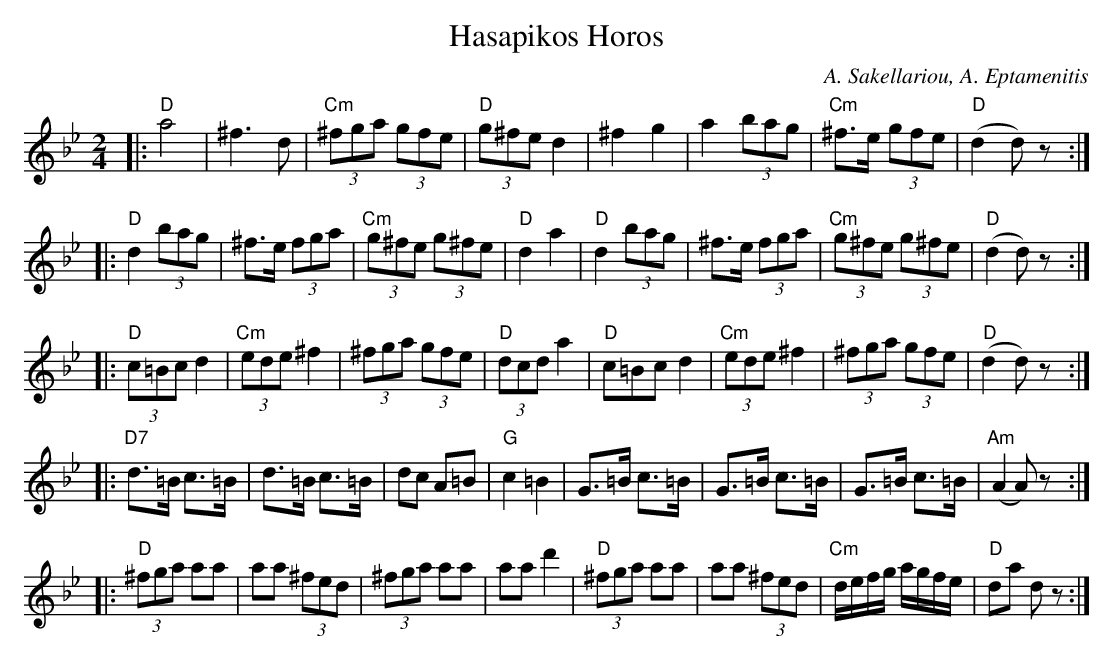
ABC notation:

X:1
T:Hasapikos Horos
C:A. Sakellariou, A. Eptamenitis
M:2/4
K:Gm
L:1/8
|: "D"a4 | ^f3 d | "Cm"(3^fga (3gfe | "D"(3g^fe d2 | ^f2 g2 | a2 (3bag | "Cm"^f>e (3gfe | "D"(d2 d)z :|
|: "D"d2 (3bag | ^f>e (3fga | "Cm"(3g^fe (3g^fe | "D"d2 a2 | "D"d2 (3bag | ^f>e (3fga | "Cm"(3g^fe (3g^fe | "D"(d2 d)z :|
|: "D"(3c=Bc d2 | "Cm"(3ede ^f2 | (3^fga (3gfe | "D"(3dcd a2 | "D"c=Bc d2 | "Cm"(3ede ^f2 | (3^fga (3gfe | "D"(d2 d)z :|
|: "D7"d>=B c>=B | d>=B c>=B | dc A=B | "G"c2 =B2 | G>=B c>=B | G>=B c>=B | G>=B c>=B | "Am"(A2 A)z :|
|: "D"(3^fga aa | aa (3^fed | (3^fga aa | aa d'2 | "D"(3^fga aa | aa (3^fed | "Cm"d/e/f/g/ a/g/f/e/ | "D"da dz :|
